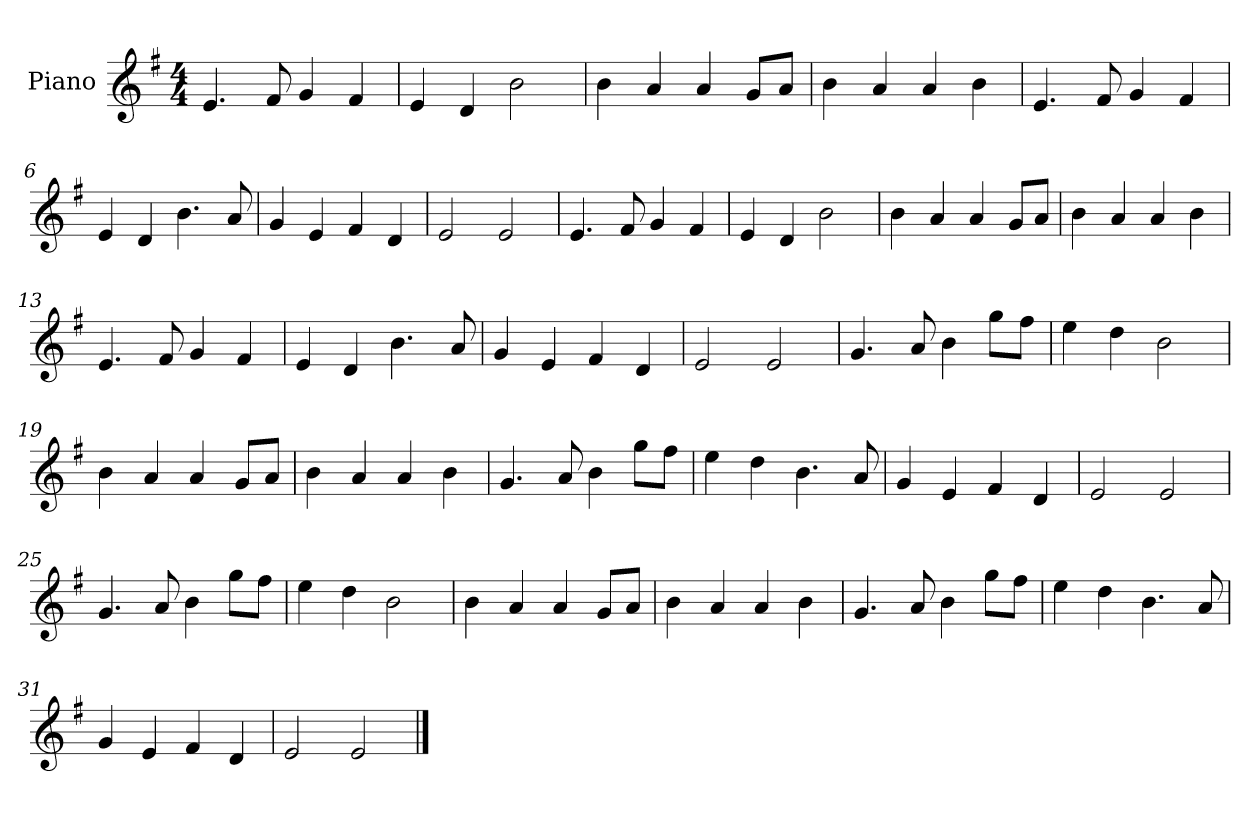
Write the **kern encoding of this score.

**kern
*part1
*staff1
*I"Piano
*I'Pno
*clefG2
*k[f#]
*M4/4
=1
4.e/
8f#/
4g/
4f#/
=2
4e/
4d/
2b\
=3
4b\
4a/
4a/
8g/L
8a/J
=4
4b\
4a/
4a/
4b\
=5
4.e/
8f#/
4g/
4f#/
=6
4e/
4d/
4.b\
8a/
=7
4g/
4e/
4f#/
4d/
=8
2e/
2e/
=9
4.e/
8f#/
4g/
4f#/
=10
4e/
4d/
2b\
=11
4b\
4a/
4a/
8g/L
8a/J
=12
4b\
4a/
4a/
4b\
=13
4.e/
8f#/
4g/
4f#/
=14
4e/
4d/
4.b\
8a/
=15
4g/
4e/
4f#/
4d/
=16
2e/
2e/
=17
4.g/
8a/
4b\
8gg\L
8ff#\J
=18
4ee\
4dd\
2b\
=19
4b\
4a/
4a/
8g/L
8a/J
=20
4b\
4a/
4a/
4b\
=21
4.g/
8a/
4b\
8gg\L
8ff#\J
=22
4ee\
4dd\
4.b\
8a/
=23
4g/
4e/
4f#/
4d/
=24
2e/
2e/
=25
4.g/
8a/
4b\
8gg\L
8ff#\J
=26
4ee\
4dd\
2b\
=27
4b\
4a/
4a/
8g/L
8a/J
=28
4b\
4a/
4a/
4b\
=29
4.g/
8a/
4b\
8gg\L
8ff#\J
=30
4ee\
4dd\
4.b\
8a/
=31
4g/
4e/
4f#/
4d/
=32
2e/
2e/
==
*-
